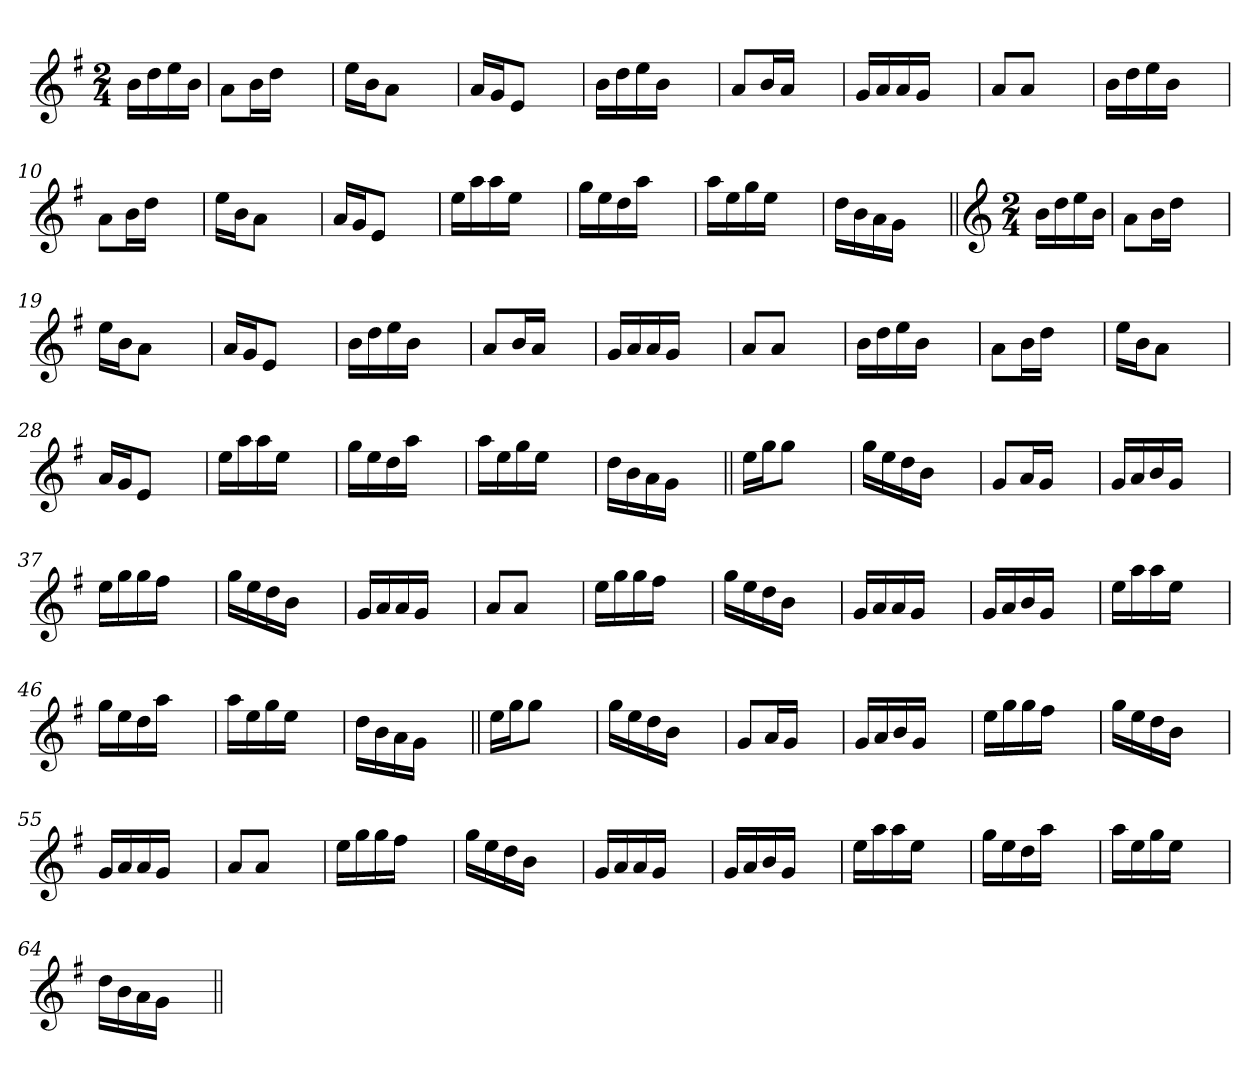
**kern
*part1
*staff1
*clefG2
*k[f#]
*e:
*M2/4
=1
16b\LL
16dd\
16ee\
16b\JJ
=2
8a\L
16b\L
16dd\JJ
4ryy
=3
16ee\LL
16b\J
8a\J
4ryy
=4
16a/LL
16g/J
8e/J
4ryy
=5
16b\LL
16dd\
16ee\
16b\JJ
4ryy
=6
8a/L
16b/L
16a/JJ
4ryy
=7
16g/LL
16a/
16a/
16g/JJ
4ryy
=8
8a/L
8a/J
4ryy
!!LO:LB:g=z
=9
16b\LL
16dd\
16ee\
16b\JJ
4ryy
=10
8a\L
16b\L
16dd\JJ
4ryy
=11
16ee\LL
16b\J
8a\J
4ryy
=12
16a/LL
16g/J
8e/J
4ryy
=13
16ee\LL
16aa\
16aa\
16ee\JJ
4ryy
=14
16gg\LL
16ee\
16dd\
16aa\JJ
4ryy
=15
16aa\LL
16ee\
16gg\
16ee\JJ
4ryy
=16
16dd\LL
16b\
16a\
16g\JJ
4ryy
!!LO:LB:g=z
=17||
*clefG2
*M2/4
16b\LL
16dd\
16ee\
16b\JJ
=18
8a\L
16b\L
16dd\JJ
4ryy
=19
16ee\LL
16b\J
8a\J
4ryy
=20
16a/LL
16g/J
8e/J
4ryy
=21
16b\LL
16dd\
16ee\
16b\JJ
4ryy
=22
8a/L
16b/L
16a/JJ
4ryy
=23
16g/LL
16a/
16a/
16g/JJ
4ryy
=24
8a/L
8a/J
4ryy
!!LO:LB:g=z
=25
16b\LL
16dd\
16ee\
16b\JJ
4ryy
=26
8a\L
16b\L
16dd\JJ
4ryy
=27
16ee\LL
16b\J
8a\J
4ryy
=28
16a/LL
16g/J
8e/J
4ryy
=29
16ee\LL
16aa\
16aa\
16ee\JJ
4ryy
=30
16gg\LL
16ee\
16dd\
16aa\JJ
4ryy
=31
16aa\LL
16ee\
16gg\
16ee\JJ
4ryy
=32
16dd\LL
16b\
16a\
16g\JJ
4ryy
!!LO:LB:g=z
=33||
16ee\LL
16gg\J
8gg\J
4ryy
=34
16gg\LL
16ee\
16dd\
16b\JJ
4ryy
=35
8g/L
16a/L
16g/JJ
4ryy
=36
16g/LL
16a/
16b/
16g/JJ
4ryy
=37
16ee\LL
16gg\
16gg\
16ff#\JJ
4ryy
=38
16gg\LL
16ee\
16dd\
16b\JJ
4ryy
=39
16g/LL
16a/
16a/
16g/JJ
4ryy
=40
8a/L
8a/J
4ryy
!!LO:LB:g=z
=41
16ee\LL
16gg\
16gg\
16ff#\JJ
4ryy
=42
16gg\LL
16ee\
16dd\
16b\JJ
4ryy
=43
16g/LL
16a/
16a/
16g/JJ
4ryy
=44
16g/LL
16a/
16b/
16g/JJ
4ryy
=45
16ee\LL
16aa\
16aa\
16ee\JJ
4ryy
=46
16gg\LL
16ee\
16dd\
16aa\JJ
4ryy
=47
16aa\LL
16ee\
16gg\
16ee\JJ
4ryy
=48
16dd\LL
16b\
16a\
16g\JJ
4ryy
!!LO:LB:g=z
=49||
16ee\LL
16gg\J
8gg\J
4ryy
=50
16gg\LL
16ee\
16dd\
16b\JJ
4ryy
=51
8g/L
16a/L
16g/JJ
4ryy
=52
16g/LL
16a/
16b/
16g/JJ
4ryy
=53
16ee\LL
16gg\
16gg\
16ff#\JJ
4ryy
=54
16gg\LL
16ee\
16dd\
16b\JJ
4ryy
=55
16g/LL
16a/
16a/
16g/JJ
4ryy
=56
8a/L
8a/J
4ryy
!!LO:LB:g=z
=57
16ee\LL
16gg\
16gg\
16ff#\JJ
4ryy
=58
16gg\LL
16ee\
16dd\
16b\JJ
4ryy
=59
16g/LL
16a/
16a/
16g/JJ
4ryy
=60
16g/LL
16a/
16b/
16g/JJ
4ryy
=61
16ee\LL
16aa\
16aa\
16ee\JJ
4ryy
=62
16gg\LL
16ee\
16dd\
16aa\JJ
4ryy
=63
16aa\LL
16ee\
16gg\
16ee\JJ
4ryy
=64
16dd\LL
16b\
16a\
16g\JJ
4ryy
=||
*-
